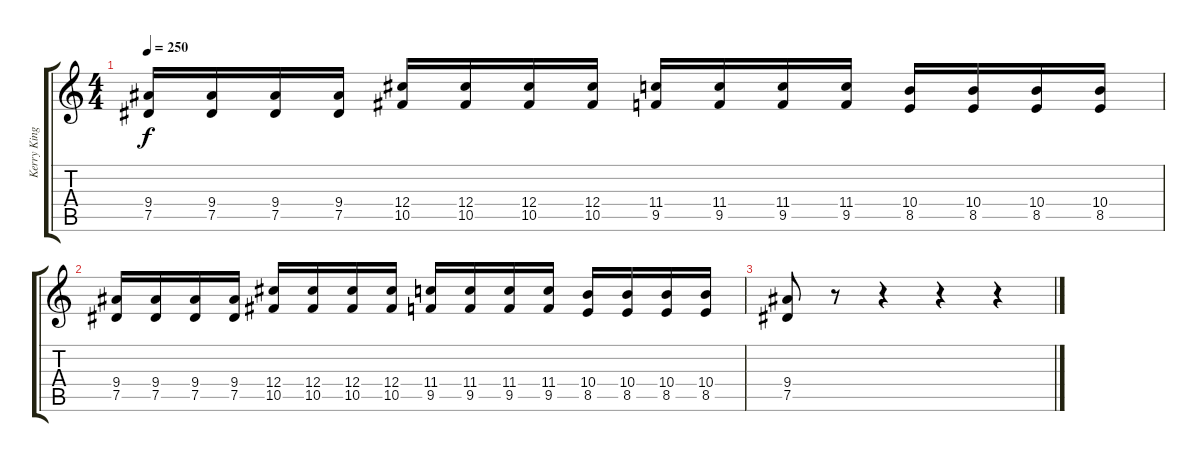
\track ("Kerry King" "Kerry King") {instrument distortionguitar}
\staff {score tabs}
\tuning (Eb4 Bb3 Gb3 Db3 Ab2 Eb2) {hide}
\ts (4 4)
\tempo 250
\clef g2
\ks c
(9.4 7.5).16{dy f} (9.4 7.5).16 (9.4 7.5).16 (9.4 7.5).16 (12.4 10.5).16 (12.4 10.5).16 (12.4 10.5).16 (12.4 10.5).16 (11.4 9.5).16 (11.4 9.5).16 (11.4 9.5).16 (11.4 9.5).16 (10.4 8.5).16 (10.4 8.5).16 (10.4 8.5).16 (10.4 8.5).16 |
(9.4 7.5).16 (9.4 7.5).16 (9.4 7.5).16 (9.4 7.5).16 (12.4 10.5).16 (12.4 10.5).16 (12.4 10.5).16 (12.4 10.5).16 (11.4 9.5).16 (11.4 9.5).16 (11.4 9.5).16 (11.4 9.5).16 (10.4 8.5).16 (10.4 8.5).16 (10.4 8.5).16 (10.4 8.5).16 |
(9.4 7.5).8 r.8 r.4 r.4 r.4
